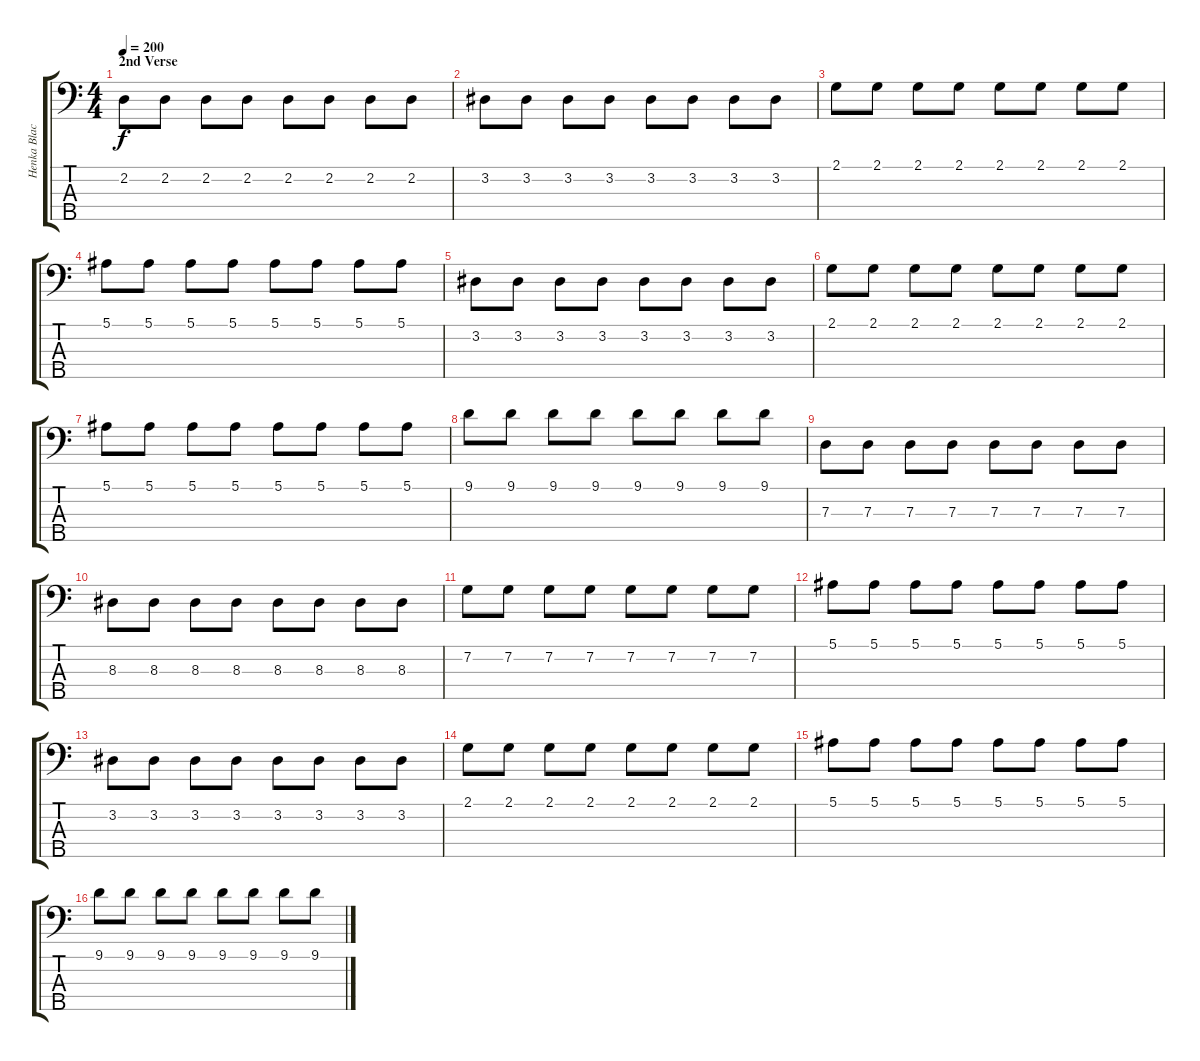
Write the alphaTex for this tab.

\track ("Henka Blacksmith" "Henka Blac") {instrument electricbasspick}
\staff {score tabs}
\tuning (F2 C2 G1 D1 A0) {hide}
\ts (4 4)
\section ("" "2nd Verse")
\tempo 200
\clef f4
\ks c
2.2.8{dy f} 2.2.8 2.2.8 2.2.8 2.2.8 2.2.8 2.2.8 2.2.8 |
3.2.8 3.2.8 3.2.8 3.2.8 3.2.8 3.2.8 3.2.8 3.2.8 |
2.1.8 2.1.8 2.1.8 2.1.8 2.1.8 2.1.8 2.1.8 2.1.8 |
5.1.8 5.1.8 5.1.8 5.1.8 5.1.8 5.1.8 5.1.8 5.1.8 |
3.2.8 3.2.8 3.2.8 3.2.8 3.2.8 3.2.8 3.2.8 3.2.8 |
2.1.8 2.1.8 2.1.8 2.1.8 2.1.8 2.1.8 2.1.8 2.1.8 |
5.1.8 5.1.8 5.1.8 5.1.8 5.1.8 5.1.8 5.1.8 5.1.8 |
9.1.8 9.1.8 9.1.8 9.1.8 9.1.8 9.1.8 9.1.8 9.1.8 |
7.3.8 7.3.8 7.3.8 7.3.8 7.3.8 7.3.8 7.3.8 7.3.8 |
8.3.8 8.3.8 8.3.8 8.3.8 8.3.8 8.3.8 8.3.8 8.3.8 |
7.2.8 7.2.8 7.2.8 7.2.8 7.2.8 7.2.8 7.2.8 7.2.8 |
5.1.8 5.1.8 5.1.8 5.1.8 5.1.8 5.1.8 5.1.8 5.1.8 |
3.2.8 3.2.8 3.2.8 3.2.8 3.2.8 3.2.8 3.2.8 3.2.8 |
2.1.8 2.1.8 2.1.8 2.1.8 2.1.8 2.1.8 2.1.8 2.1.8 |
5.1.8 5.1.8 5.1.8 5.1.8 5.1.8 5.1.8 5.1.8 5.1.8 |
9.1.8 9.1.8 9.1.8 9.1.8 9.1.8 9.1.8 9.1.8 9.1.8
